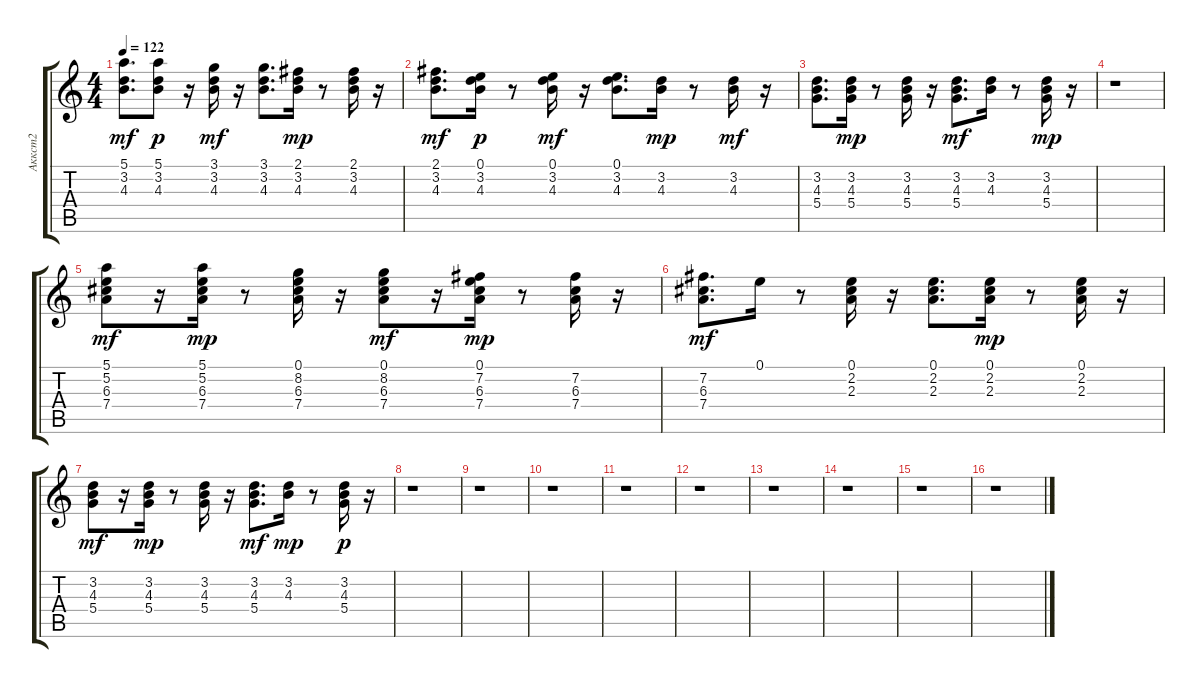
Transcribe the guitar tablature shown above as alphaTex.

\track ("Аккст2" "Аккст2") {instrument acousticguitarsteel}
\staff {score tabs}
\tuning (E4 B3 G3 D3 A2 E2) {hide}
\ts (4 4)
\tempo 122
\clef g2
\ks c
(5.1 3.2 4.3).8{d dy mf} (5.1 3.2 4.3).8{dy p} r.16 (3.1 3.2 4.3).16{dy mf} r.16 (3.1 3.2 4.3).8{d} (2.1 3.2 4.3).16{dy mp} r.8 (2.1 3.2 4.3).16 r.16 |
(2.1 3.2 4.3).8{d dy mf} (0.1 3.2 4.3).16{dy p} r.8 (0.1 3.2 4.3).16{dy mf} r.16 (0.1 3.2 4.3).8{d} (3.2 4.3).16{dy mp} r.8 (3.2 4.3).16{dy mf} r.16 |
(3.2 4.3 5.4).8{d} (3.2 4.3 5.4).16{dy mp} r.8 (3.2 4.3 5.4).16 r.16 (3.2 4.3 5.4).8{d dy mf} (3.2 4.3).16 r.8 (3.2 4.3 5.4).16{dy mp} r.16 |
r.1 |
(5.1 5.2 6.3 7.4).8{dy mf} r.16 (5.1 5.2 6.3 7.4).16{dy mp} r.8 (0.1 8.2 6.3 7.4).16 r.16 (0.1 8.2 6.3 7.4).8{dy mf} r.16 (0.1 7.2 6.3 7.4).16{dy mp} r.8 (7.2 6.3 7.4).16 r.16 |
(7.2 6.3 7.4).8{d dy mf} 0.1.16 r.8 (0.1 2.2 2.3).16 r.16 (0.1 2.2 2.3).8{d} (0.1 2.2 2.3).16{dy mp} r.8 (0.1 2.2 2.3).16 r.16 |
(3.2 4.3 5.4).8{dy mf} r.16 (3.2 4.3 5.4).16{dy mp} r.8 (3.2 4.3 5.4).16 r.16 (3.2 4.3 5.4).8{d dy mf} (3.2 4.3).16{dy mp} r.8 (3.2 4.3 5.4).16{dy p} r.16 |
r.1 |
r.1 |
r.1 |
r.1 |
r.1 |
r.1 |
r.1 |
r.1 |
r.1
